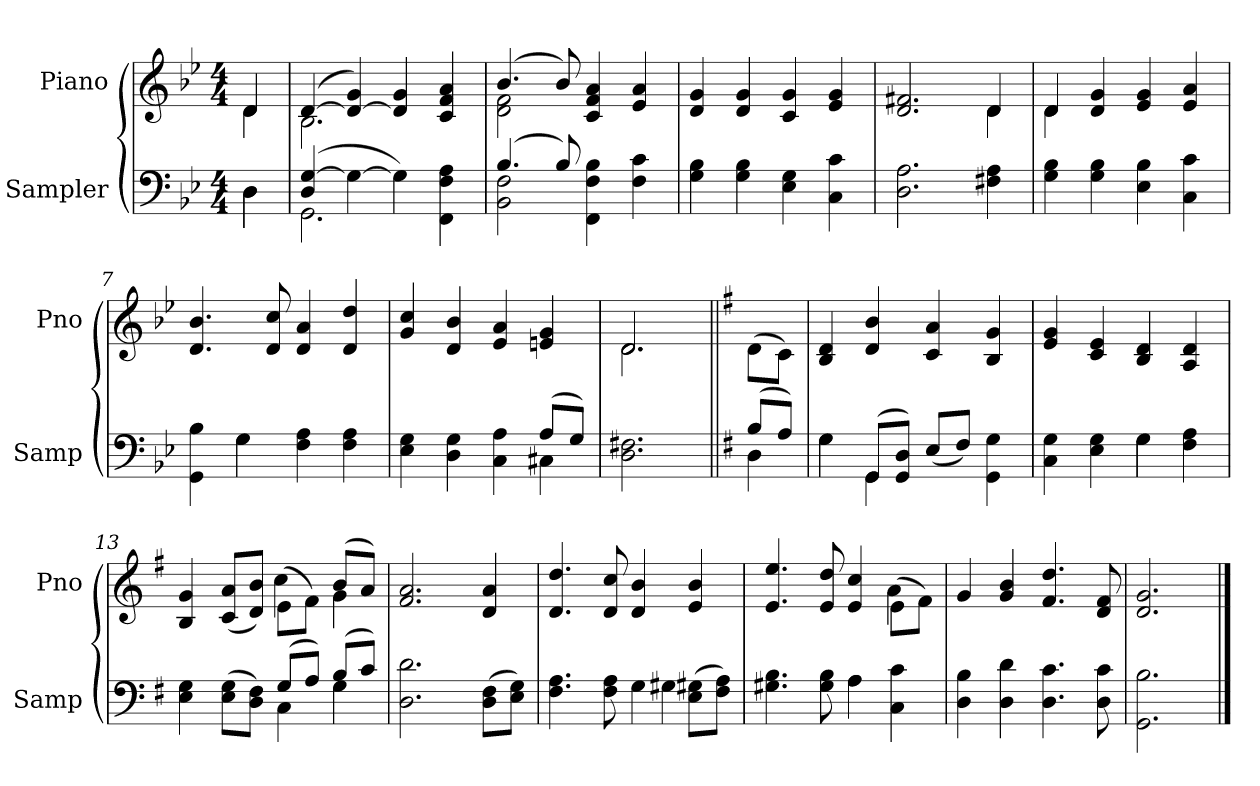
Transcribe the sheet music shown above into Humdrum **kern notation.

**kern	**kern
*part2	*part1
*staff2	*staff1
*I"Sampler	*I"Piano
*I'Samp	*I'Pno
*clefF4	*clefG2
*k[b-e-]	*k[b-e-]
*B-:	*B-:
*M4/4	*M4/4
=1	=1
*^	*^
4D\	4D	4d/	4d
=2	=2	=2	=2
(4D/ [4G/	2.GG	([4d/	2.B-
4G\_	.	4d/_ 4g/)	.
4G\])	.	4d/] 4g/	.
4FF\ 4F\ 4A\	4ryy	4c 4f 4a	4ryy
=3	=3	=3	=3
(4.B-/	2BB- 2F	(4.b-/	2d 2f
8B-/)	.	8b-/)	.
4FF\ 4F\ 4B-\	2ryy	4c 4f 4a	2ryy
4F 4c	.	4e-/ 4a/	.
*v	*v	*	*
*	*v	*v
=4	=4
4G\ 4B-\	4d/ 4g/
4G\ 4B-\	4d/ 4g/
4E-\ 4G\	4c/ 4g/
4C\ 4c\	4e-/ 4g/
=5	=5
*	*^
2.D\ 2.A\	2.d/ 2.f#X/	2.ryy
4F#X\ 4A\	4d/	4d
=6	=6	=6
4G\ 4B-\	4d/	4d
4G\ 4B-\	4d/ 4g/	2.ryy
4E-\ 4B-\	4e-/ 4g/	.
4C\ 4c\	4e-/ 4a/	.
*	*v	*v
=7	=7
*^	*
4GG\ 4B-\	4ryy	4.d/ 4.b-/
4G\	4G	.
.	.	8d/ 8cc/
4F\ 4A\	2ryy	4d/ 4a/
4F\ 4A\	.	4d/ 4dd/
=8	=8	=8
4E-\ 4G\	2.ryy	4g/ 4cc/
4D\ 4G\	.	4d/ 4b-/
4C\ 4A\	.	4e-/ 4a/
(8A/L	4C#X	4en/ 4g/
8G/J)	.	.
*v	*v	*
=9	=9
*	*^
2.D\ 2.F#X\	2.d/	2.d
*	*v	*v
=10||	=10||
*k[f#]	*k[f#]
*G:	*G:
*^	*
(8B/L	4D	(8d\L
8A/J)	.	8c\J)
=11	=11	=11
4G\	4G	4B/ 4d/
(8GG/L	4GG	4d/ 4b/
8GG/ 8D/J)	.	.
(8E/L	2ryy	4c/ 4a/
8F#/J)	.	.
4GG\ 4G\	.	4B/ 4g/
=12	=12	=12
4C\ 4G\	2ryy	4e/ 4g/
4E\ 4G\	.	4c/ 4e/
4G\	4G	4B/ 4d/
4F#\ 4A\	4ryy	4A/ 4d/
=13	=13	=13
*	*	*^
4E\ 4G\	2ryy	4B/ 4g/	2ryy
(8E\ 8G\L	.	(8c/ 8a/L	.
8D\ 8F#\J)	.	8d/ 8b/J)	.
(8G/L	4C	(8e\L	4cc
8A/J)	.	8f#\J)	.
(8B/L	4G	(8b/L	4g
8c/J)	.	8a/J)	.
*v	*v	*	*
*	*v	*v
=14	=14
2.D\ 2.d\	2.f#/ 2.a/
(8D\ 8F#\L	4d 4a
8E\ 8G\J)	.
=15	=15
*^	*
4.F#\ 4.A\	2ryy	4.d 4.dd
8F#\ 8A\	.	8d 8cc
4G\	4G#	4d/ 4b/
(8E\ 8G#X\L	4ryy	4e/ 4b/
8F#\ 8A\J)	.	.
=16	=16	=16
*	*	*^
4.G#X\ 4.B\	2ryy	4.e/ 4.ee/	2.ryy
8G#\ 8B\	.	8e/ 8dd/	.
4A\	4A	4e/ 4cc/	.
4C\ 4c\	4ryy	(8e\L	4a
.	.	8f#\J)	.
*v	*v	*	*
*	*v	*v
=17	=17
4D\ 4B\	4g/
4D\ 4d\	4g/ 4b/
4.D\ 4.c\	4.f#/ 4.dd/
8D\ 8c\	8d/ 8f#/
=18	=18
2.GG\ 2.B\	2.d/ 2.g/
==	==
*-	*-
